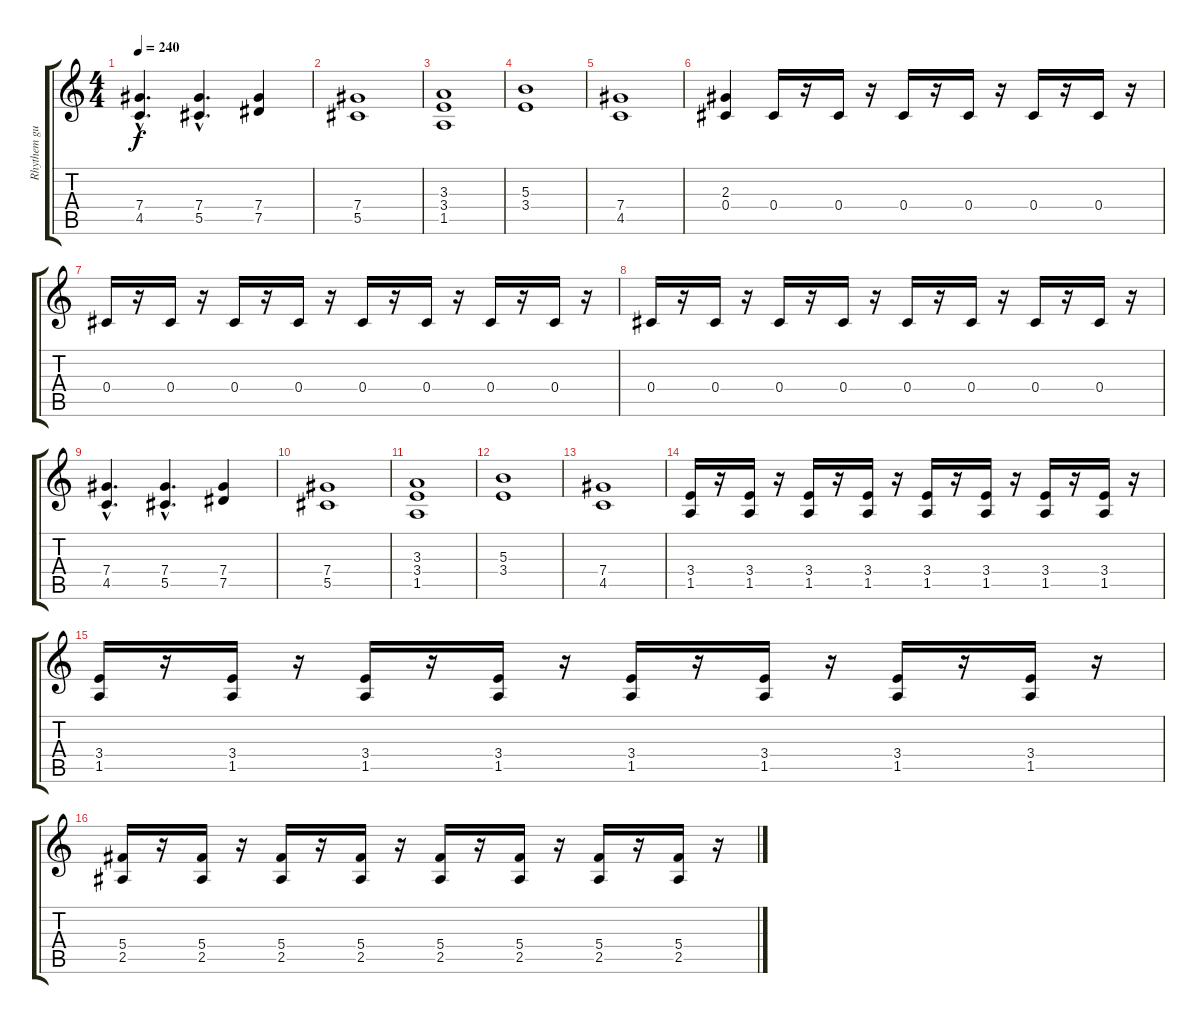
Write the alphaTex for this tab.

\track ("Rhythem guitar" "Rhythem gu") {instrument distortionguitar}
\staff {score tabs}
\tuning (Eb4 Bb3 Gb3 Db3 Ab2 Eb2) {hide}
\ts (4 4)
\tempo 240
\clef g2
\ks c
(7.4{hac} 4.5{hac}).4{d dy f} (7.4{hac} 5.5{hac}).4{d} (7.4 7.5).4 |
(7.4 5.5).1 |
(3.3 3.4 1.5).1 |
(5.3 3.4).1 |
(7.4 4.5).1 |
(2.3 0.4).4 0.4.16 r.16 0.4.16 r.16 0.4.16 r.16 0.4.16 r.16 0.4.16 r.16 0.4.16 r.16 |
0.4.16 r.16 0.4.16 r.16 0.4.16 r.16 0.4.16 r.16 0.4.16 r.16 0.4.16 r.16 0.4.16 r.16 0.4.16 r.16 |
0.4.16 r.16 0.4.16 r.16 0.4.16 r.16 0.4.16 r.16 0.4.16 r.16 0.4.16 r.16 0.4.16 r.16 0.4.16 r.16 |
(7.4{hac} 4.5{hac}).4{d} (7.4{hac} 5.5{hac}).4{d} (7.4 7.5).4 |
(7.4 5.5).1 |
(3.3 3.4 1.5).1 |
(5.3 3.4).1 |
(7.4 4.5).1 |
(3.4 1.5).16 r.16 (3.4 1.5).16 r.16 (3.4 1.5).16 r.16 (3.4 1.5).16 r.16 (3.4 1.5).16 r.16 (3.4 1.5).16 r.16 (3.4 1.5).16 r.16 (3.4 1.5).16 r.16 |
(3.4 1.5).16 r.16 (3.4 1.5).16 r.16 (3.4 1.5).16 r.16 (3.4 1.5).16 r.16 (3.4 1.5).16 r.16 (3.4 1.5).16 r.16 (3.4 1.5).16 r.16 (3.4 1.5).16 r.16 |
(5.4 2.5).16 r.16 (5.4 2.5).16 r.16 (5.4 2.5).16 r.16 (5.4 2.5).16 r.16 (5.4 2.5).16 r.16 (5.4 2.5).16 r.16 (5.4 2.5).16 r.16 (5.4 2.5).16 r.16
